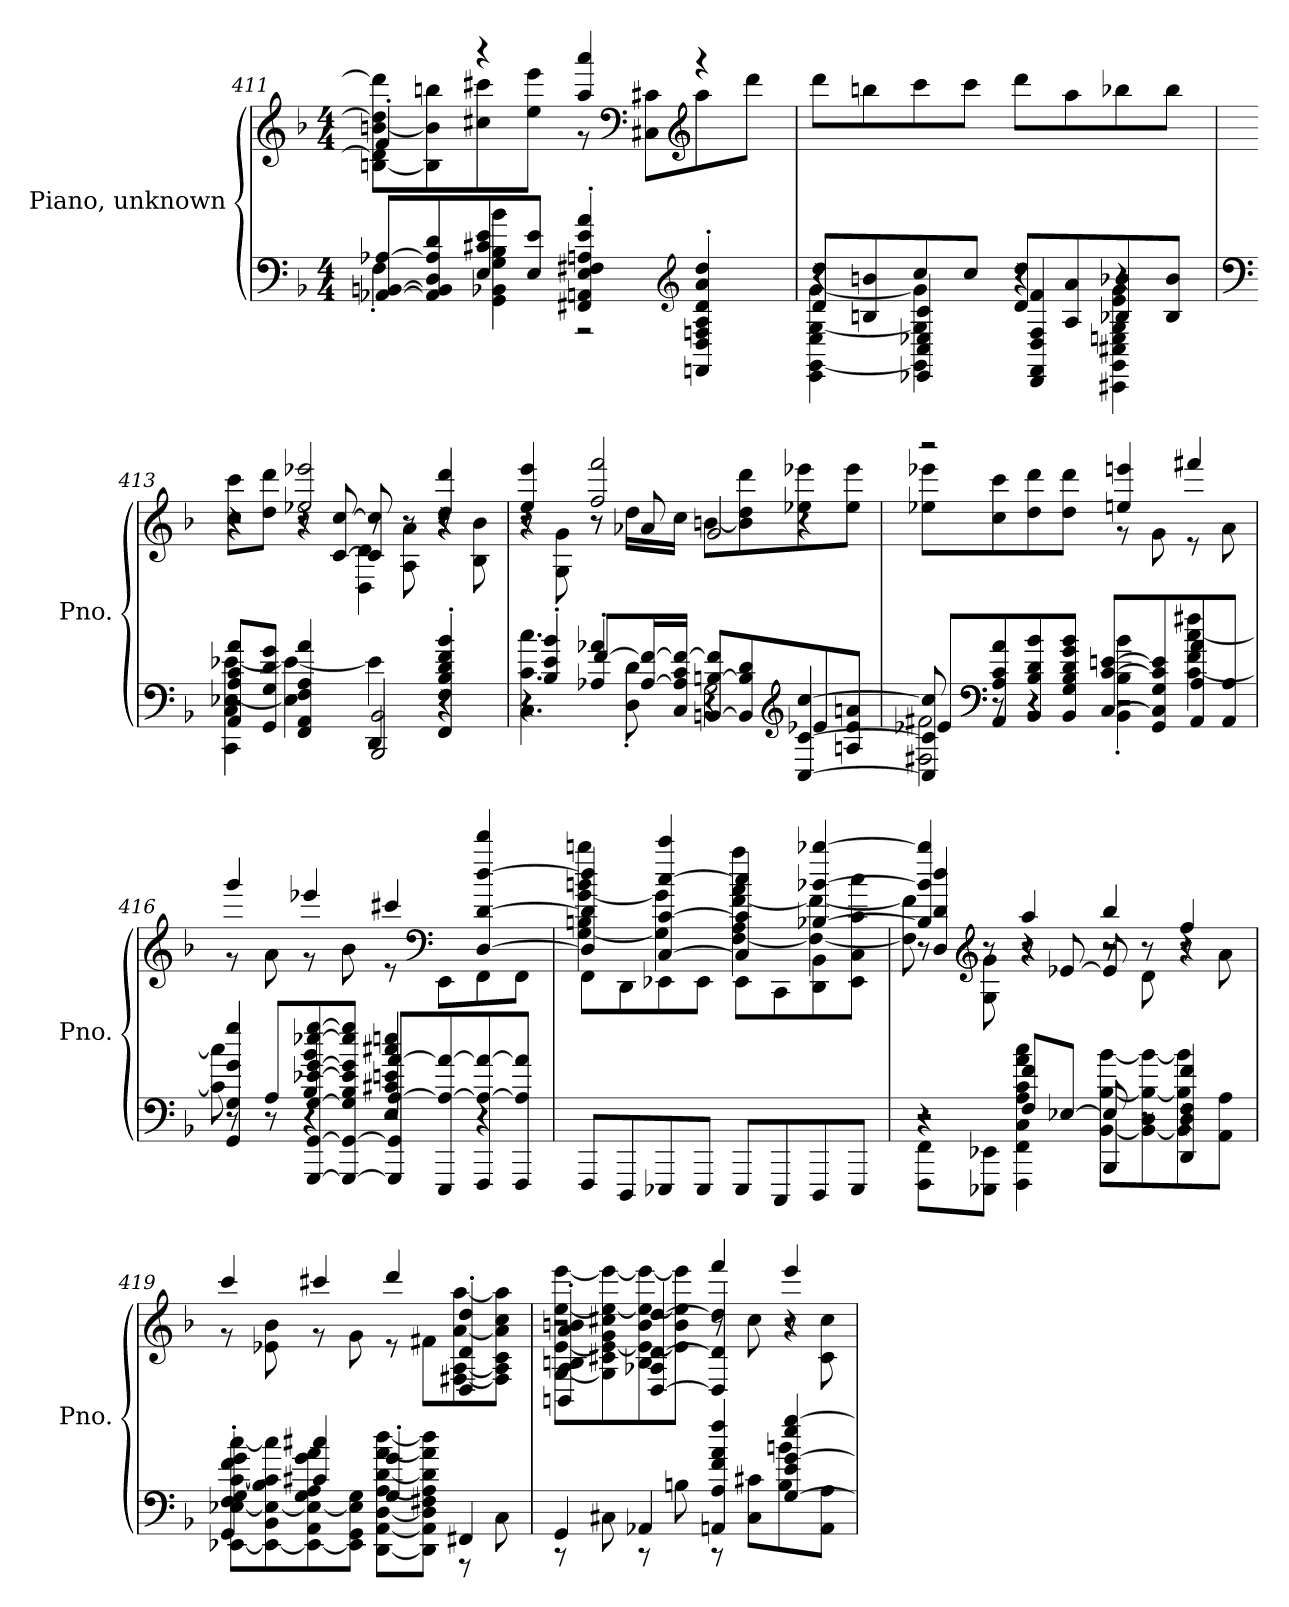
**kern	**kern
*part1	*part1
*staff2	*staff1
*I"Piano, unknown	*
*I'Pno.	*
!!LO:LB:g=z
*clefF4	*clefG2
*k[b-]	*k[b-]
*M4/4	*M4/4
=411	=411
*^	*^
[8AA-X/ [8BBn/ [8A-X/L	4F'\	4f'/	[8Bn\ 8d\] [8bn\ 8dd\] 8ddd\]L
8AA-/] 8BB/] 8D/ 8A-/] 8d/	.	.	8B\] 8b\] 8bbn\
8E/ 8c#X/ 8e/	4GG\ 4BB-X\ 4G\ 4B-\ 4b-\	4r	8cc#X\ 8ccc#X\
8E/ 8e/J	.	.	8ee\ 8eee\J
4FF#X/' 4AAn/' 4E/' 4F#X/' 4An/' 4e/' 4a/'	2r	4aa/ 4aaa/	8r
*	*	*clefF4	*
.	.	.	8C#X\ 8c#X\L
*clefG2	*	*clefG2	*
4FFn/' 4D/' 4Fn/' 4A/' 4d/' 4a/' 4dd/'	.	4r	8aa\
.	.	.	8ddd\J
*	*	*v	*v
=412	=412	=412
*	*^	*
8d/ 8dd/L	4EE\ [4GG\ 4E\ [4G\ [4g\	4r	8ddd\L
8Bn/ 8bn/	.	.	8bbn\
8cc/	4GG\] 4G\] 4g\]	4EE-X/ 4C/ 4E-X/ 4c/	8ccc\
8cc/J	.	.	8ccc\J
8d/ 8dd/L	4r	4DD/ 4FF/ 4D/ 4F/ 4f/	8ddd\L
8A/ 8a/	.	.	8aa\
8B-X/ 8b-X/	4CC#X\ 4GG\ 4C#X\ 4En\ 4G\ 4e\ 4g\	4r	8bb-X\
8B-/ 8b-/J	.	.	8bb-\J
!!LO:LB:g=z
=413	=413	=413	=413
*clefF4	*	*	*
*	*	*	*^
*	*	*	*	*^
*	*	*	*	*	*^
8AA/ 8A/ 8c/ 8a/L	4CC\ 4C\ [4E-X\ [4e-X\	2r	4r	8cc\ 8ccc\L	4r	2r
8GG/ 8G/ 8d/ 8g/J	.	.	.	8dd\ 8ddd\J	.	.
4FF/ 4AA/ 4F/ 4A/ 4a/	4E-\] 4e-\_	.	2ee-X/ 2eee-X/	4r	8r	.
.	.	.	.	.	[8c/ [8cc/	.
4DD/	4e-\]	2BBB-/ 2BB-/	.	8r	8c/] 8cc/]	4D\ 4d\
.	.	.	.	8A\ 8a\	8r	.
4FF/' 4F/' 4B-/' 4d/' 4f/' 4b-/'	4r	.	4dd/ 4ddd/	8r	4r	4r
.	.	.	.	8B-\ 8b-\	.	.
*	*	*	*	*	*v	*v
=414	=414	=414	=414	=414	=414
4r	4.C\ 4.c\ 4.cc\	4B-/' 4e/' 4b-/'	4ee/ 4eee/	8r	4r
.	.	.	.	8G\ 8g\	.
4A-X/' 4a-X/'	.	[8f/L	2ff/ 2fff/	8r	8r
.	8D\' 8d\'	[16A-/ 16f/_L	.	16dd\LL	8a-X/
.	.	16C/ 16A-/] 16c/ 16f/_JJ	.	16cc\JJ	.
4r	2G\	[8BBn/ [8Bn/ 8f/]L	.	[8bn\L	2g/
.	.	8BB/] 8B/] 8d/	.	8b\] 8dd\ 8ddd\	.
*clefG2	*	*	*	*	*
[4C/ [4c/ [4cc/	.	8e-X/	4r	8ee-X\ 8eee-X\	.
.	.	8An/ 8e-/ 8an/J	.	8ee-\ 8eee-\J	.
*	*	*	*	*v	*v
!!LO:LB:g=z
=415	=415	=415	=415	=415
8C/] 8c/] 8cc/]	2F#X\ 2f#X\	8e-X/L	2r	8ee-X\ 8eee-X\L
*clefF4	*	*	*	*
8r	.	8AA/ 8A/ 8c/ 8a/	.	8cc\ 8ccc\
4r	.	8BB-/ 8B-/ 8d/ 8b-/	.	8dd\ 8ddd\
.	.	8BB-/ 8G/ 8B-/ 8d/ 8g/ 8b-/J	.	8dd\ 8ddd\J
2r	4BB-\' 4B-\' 4b-\'	[8C/ [8c/ [8en/L	4een/ 4eeen/	8r
.	.	8GG/ 8C/] 8G/ 8c/] 8e/]	.	8g\
.	[4c\ 4f#\ [4cc\ 4ff#X\	8AA/ 8A/ 8a/	4fff#X/	8r
.	.	8AA/ 8A/J	.	8a\
=416	=416	=416	=416	=416
4GG/ 4G/ 4g/ 4gg/	8c\] 8cc\]	8r	4ggg/	8r
.	8r	8A/L	.	8a\
4B-/' 4b-/'	4r	[8GGG/ [8GG/ [8G/ [8e-X/ [8g/ [8ee-X/ [8gg/	4eee-X/	8r
.	.	8GGG/_ 8GG/_ 8G/] 8B-/ 8e-/] 8g/] 8ee-/] 8gg/]J	.	8b-\
4E/ 4c#X/ 4en/ 4cc#X/ 4een/	2r	8GGG/] 8GG/] [8A/ [8a/L	4ccc#X/	8r
*	*	*	*clefF4	*
.	.	8EEE/ 8A/_ 8a/_	.	8EE\L
4r	.	8FFF/ 8A/_ 8a/_	[4D/ [4d/ [4dd/ 4ddd/	8FF\
.	.	8FFF/ 8A/] 8a/]J	.	8FF\J
*v	*v	*v	*	*
!!LO:LB:g=z
=417	=417	=417
*	*	*^
8FFF/L	4D/] 4d/] 4dd/]	[4G\ 4Bn\ [4g\ 4bn\ 4bbn\	8FF\L
8DDD/	.	.	8DD\
8EEE-X/	[4C/ [4c/ [4cc/ 4ccc/	4G\] 4g\]	8EE-X\
8EEE-/J	.	.	8EE-\J
8EEE-/L	4C/] 4c/] 4cc/]	[4F\ 4A\ [4f\ 4a\ 4aa\	8EE-\L
8CCC/	.	.	8CC\
8DDD/	[4B-X/ [4b-X/ [4bb-X/	4F\_ 4f\_	8DD\ 8BB-\
8EEE-/J	.	.	8EE-\ 8C\ 8c\ 8cc\J
=418	=418	=418	=418
*^	*	*	*^
*	*^	*	*	*	*
4r	8FFF\ 8FF\L	2r	4B-/] 4b-/] 4bb-/]	8F\] 8f\]	4D/ 4d/ 4dd/	8r
*	*	*	*clefG2	*	*	*
.	8EEE-X\ 8EE-X\J	.	.	8r	.	8G\ 8g\
8F/ 8f/L	4FFF\ 4FF\ 4C\ 4A\ 4c\ 4a\ 4cc\	.	4aa/	4r	8r	4r
[8E-X/J	.	.	.	.	[8e-X/	.
8E-/]	[8BB-\ [8B-\ [8b-\L	4BBB-/	4bb-/	2r	8e-/]	8r
8r	8BB-\_ 8D\ 8B-\_ 8b-\_	.	.	.	8r	8d\
4DD/ 4D/ 4F/ 4f/	8BB-\] 8B-\] 8b-\]	4r	4ff/	.	4r	8r
.	8AA\ 8A\J	.	.	.	.	8a\
*	*v	*v	*	*	*	*
*	*	*	*v	*v	*v
!!LO:PB:g=z
=419	=419	=419	=419
4GG/' 4F/' 4G/' 4f/' 4g/'	[8EE-X\ [8E-X\ [8c\ [8cc\L	4ccc/	8r
.	8EE-\_ 8BB-\ 8E-\_ 8B-\ 8c\] 8cc\]	.	8e-X\ 8b-\
4c#X/ 4cc#X/	8EE-\_ 8AA\ 8E-\_ 8G\ 8A\ 8g\ 8a\	4ccc#X/	8r
.	8EE-\] 8GG\ 8E-\] 8G\J	.	8g\
4G/' 4g/'	[8DD\ [8AA\ [8D\ [8A\ [8d\ [8a\ [8dd\L	4ddd/	8r
.	8DD\] 8AA\] 8D\] 8F#X\ 8A\] 8d\] 8a\] 8dd\]J	.	8f#X\L
4FF#X/	8r	4D/' 4d/' 4dd/'	[8F#X\ [8A\ [8a\ [8aa\
.	8C\	.	8F#\] 8A\] 8c\ 8a\] 8cc\ 8aa\]J
=420	=420	=420	=420
*	*	*	*^
4GG/	8r	2r	[8G\ [8e\ [8ee\ [8eee\L	4BBn/' 4A/' 4Bn/' 4a/' 4bn/'
.	8C#X\	.	8G\] 8c#X\ 8e\_ 8g\ 8cc#X\ 8ee\_ 8eee\_	.
4AA-X/	8r	.	8B\ 8e\_ 8b\ 8ee\_ 8eee\_	[4D/ 4A-X/ [4d/ [4dd/
.	8Bn\	.	8e\] 8b\ 8ee\] 8eee\]J	.
4AAn/ 4A/ 4f/ 4a/ 4ff/	8r	4fff/	8r	4D/] 4d/] 4dd/]
.	8C#\ 8c#X\L	.	8cc#\	.
[4G/ 4e/ [4g/ 4ee/ [4gg/	8B\ 8bn\	4eee/	8r	4r
.	8AA\ 8A\J	.	8c#\ 8cc#\	.
*v	*v	*	*	*
*	*v	*v	*v
=	=
*-	*-
